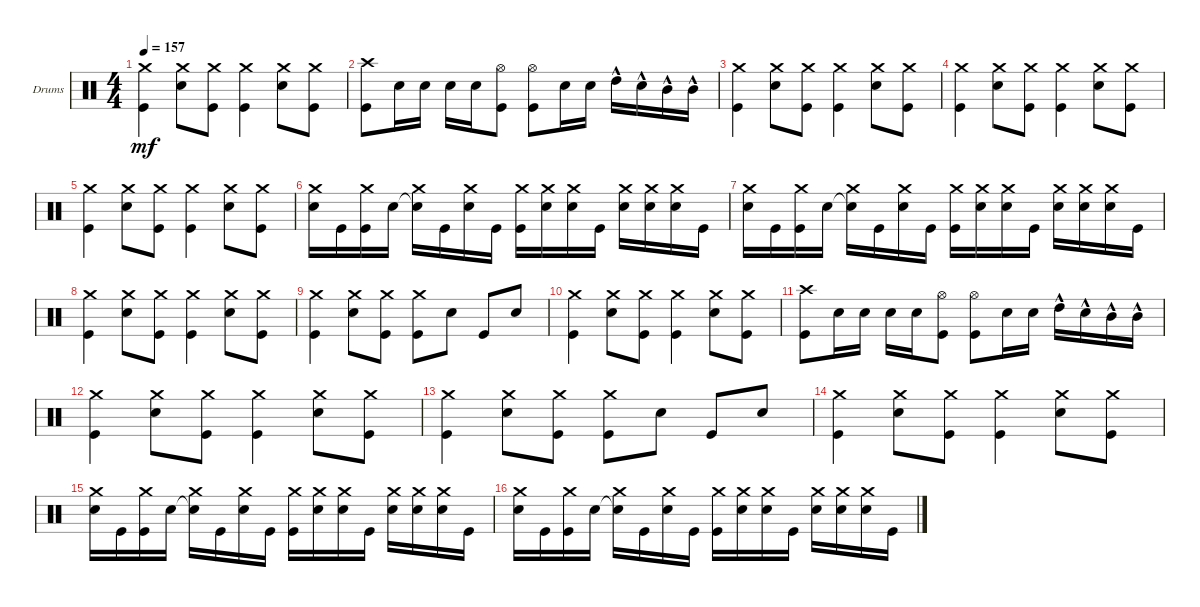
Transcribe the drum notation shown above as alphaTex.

\defaultSystemsLayout 4
\bracketExtendMode groupsimilarinstruments
\firstSystemTrackNameOrientation horizontal
\otherSystemsTrackNameOrientation horizontal
\track ("Drumkit" "Drums") {instrument percussion}
\staff {score}
\articulation defaults
\ts (4 4)
\tempo 157
\clef neutral
\scale
0.333333
\ks c
("Crash medium (hit)" "Kick (hit)").4{dy mf} ("Crash medium (hit)" "Snare (hit) 2").8 ("Crash medium (hit)" "Kick (hit)").8 ("Crash medium (hit)" "Kick (hit)").4 ("Crash medium (hit)" "Snare (hit) 2").8 ("Crash medium (hit)" "Kick (hit)").8 |
\scale
0.333333 ("Crash high (hit)" "Kick (hit)").8 "Snare (hit) 2".16 "Snare (hit) 2".16 "Snare (hit) 2".16 "Snare (hit) 2".16 ("Kick (hit)" "Hi-Hat (open)").8 ("Kick (hit)" "Hi-Hat (open)").8 "Snare (hit) 2".16 "Snare (hit) 2".16 "High Tom (hit)"{hac}.16 "Snare (hit) 2"{hac}.16 "Mid Tom (hit)"{hac}.16 "Mid Tom (hit)"{hac}.16 |
\scale
0.333333 ("Crash medium (hit)" "Kick (hit)").4 ("Crash medium (hit)" "Snare (hit) 2").8 ("Crash medium (hit)" "Kick (hit)").8 ("Crash medium (hit)" "Kick (hit)").4 ("Crash medium (hit)" "Snare (hit) 2").8 ("Crash medium (hit)" "Kick (hit)").8 |
\scale
0.333333 ("Crash medium (hit)" "Kick (hit)").4 ("Crash medium (hit)" "Snare (hit) 2").8 ("Crash medium (hit)" "Kick (hit)").8 ("Crash medium (hit)" "Kick (hit)").4 ("Crash medium (hit)" "Snare (hit) 2").8 ("Crash medium (hit)" "Kick (hit)").8 |
\scale
0.333333 ("Crash medium (hit)" "Kick (hit)").4 ("Crash medium (hit)" "Snare (hit) 2").8 ("Crash medium (hit)" "Kick (hit)").8 ("Crash medium (hit)" "Kick (hit)").4 ("Crash medium (hit)" "Snare (hit) 2").8 ("Crash medium (hit)" "Kick (hit)").8 |
\scale
0.333333 ("Snare (hit) 2" "Crash medium (hit)").16 "Kick (hit)".16 ("Kick (hit)" "Crash medium (hit)").16 "Snare (hit) 2".16 ("Snare (hit) 2"{t} "Crash medium (hit)").16 "Kick (hit)".16 ("Snare (hit) 2" "Crash medium (hit)").16 "Kick (hit)".16 ("Kick (hit)" "Crash medium (hit)").16 ("Snare (hit) 2" "Crash medium (hit)").16 ("Snare (hit) 2" "Crash medium (hit)").16 "Kick (hit)".16 ("Snare (hit) 2" "Crash medium (hit)").16 ("Snare (hit) 2" "Crash medium (hit)").16 ("Snare (hit) 2" "Crash medium (hit)").16 "Kick (hit)".16 |
\scale
0.333333 ("Snare (hit) 2" "Crash medium (hit)").16 "Kick (hit)".16 ("Kick (hit)" "Crash medium (hit)").16 "Snare (hit) 2".16 ("Snare (hit) 2"{t} "Crash medium (hit)").16 "Kick (hit)".16 ("Snare (hit) 2" "Crash medium (hit)").16 "Kick (hit)".16 ("Kick (hit)" "Crash medium (hit)").16 ("Snare (hit) 2" "Crash medium (hit)").16 ("Snare (hit) 2" "Crash medium (hit)").16 "Kick (hit)".16 ("Snare (hit) 2" "Crash medium (hit)").16 ("Snare (hit) 2" "Crash medium (hit)").16 ("Snare (hit) 2" "Crash medium (hit)").16 "Kick (hit)".16 |
\scale
0.333333 ("Crash medium (hit)" "Kick (hit)").4 ("Crash medium (hit)" "Snare (hit) 2").8 ("Crash medium (hit)" "Kick (hit)").8 ("Crash medium (hit)" "Kick (hit)").4 ("Crash medium (hit)" "Snare (hit) 2").8 ("Crash medium (hit)" "Kick (hit)").8 |
\scale
0.333333 ("Crash medium (hit)" "Kick (hit)").4 ("Crash medium (hit)" "Snare (hit) 2").8 ("Crash medium (hit)" "Kick (hit)").8 ("Crash medium (hit)" "Kick (hit)").8 "Snare (hit) 2".8 "Kick (hit)".8 "Snare (hit) 2".8 |
\scale
0.333333 ("Crash medium (hit)" "Kick (hit)").4 ("Crash medium (hit)" "Snare (hit) 2").8 ("Crash medium (hit)" "Kick (hit)").8 ("Crash medium (hit)" "Kick (hit)").4 ("Crash medium (hit)" "Snare (hit) 2").8 ("Crash medium (hit)" "Kick (hit)").8 |
\scale
0.333333 ("Crash high (hit)" "Kick (hit)").8 "Snare (hit) 2".16 "Snare (hit) 2".16 "Snare (hit) 2".16 "Snare (hit) 2".16 ("Kick (hit)" "Hi-Hat (open)").8 ("Kick (hit)" "Hi-Hat (open)").8 "Snare (hit) 2".16 "Snare (hit) 2".16 "High Tom (hit)"{hac}.16 "Snare (hit) 2"{hac}.16 "Mid Tom (hit)"{hac}.16 "Mid Tom (hit)"{hac}.16 |
\scale
0.333333 ("Crash medium (hit)" "Kick (hit)").4 ("Crash medium (hit)" "Snare (hit) 2").8 ("Crash medium (hit)" "Kick (hit)").8 ("Crash medium (hit)" "Kick (hit)").4 ("Crash medium (hit)" "Snare (hit) 2").8 ("Crash medium (hit)" "Kick (hit)").8 |
\scale
0.333333 ("Crash medium (hit)" "Kick (hit)").4 ("Crash medium (hit)" "Snare (hit) 2").8 ("Crash medium (hit)" "Kick (hit)").8 ("Crash medium (hit)" "Kick (hit)").8 "Snare (hit) 2".8 "Kick (hit)".8 "Snare (hit) 2".8 |
\scale
0.333333 ("Crash medium (hit)" "Kick (hit)").4 ("Crash medium (hit)" "Snare (hit) 2").8 ("Crash medium (hit)" "Kick (hit)").8 ("Crash medium (hit)" "Kick (hit)").4 ("Crash medium (hit)" "Snare (hit) 2").8 ("Crash medium (hit)" "Kick (hit)").8 |
\scale
0.333333 ("Snare (hit) 2" "Crash medium (hit)").16 "Kick (hit)".16 ("Kick (hit)" "Crash medium (hit)").16 "Snare (hit) 2".16 ("Snare (hit) 2"{t} "Crash medium (hit)").16 "Kick (hit)".16 ("Snare (hit) 2" "Crash medium (hit)").16 "Kick (hit)".16 ("Kick (hit)" "Crash medium (hit)").16 ("Snare (hit) 2" "Crash medium (hit)").16 ("Snare (hit) 2" "Crash medium (hit)").16 "Kick (hit)".16 ("Snare (hit) 2" "Crash medium (hit)").16 ("Snare (hit) 2" "Crash medium (hit)").16 ("Snare (hit) 2" "Crash medium (hit)").16 "Kick (hit)".16 |
\scale
0.333333 ("Snare (hit) 2" "Crash medium (hit)").16 "Kick (hit)".16 ("Kick (hit)" "Crash medium (hit)").16 "Snare (hit) 2".16 ("Snare (hit) 2"{t} "Crash medium (hit)").16 "Kick (hit)".16 ("Snare (hit) 2" "Crash medium (hit)").16 "Kick (hit)".16 ("Kick (hit)" "Crash medium (hit)").16 ("Snare (hit) 2" "Crash medium (hit)").16 ("Snare (hit) 2" "Crash medium (hit)").16 "Kick (hit)".16 ("Snare (hit) 2" "Crash medium (hit)").16 ("Snare (hit) 2" "Crash medium (hit)").16 ("Snare (hit) 2" "Crash medium (hit)").16 "Kick (hit)".16
